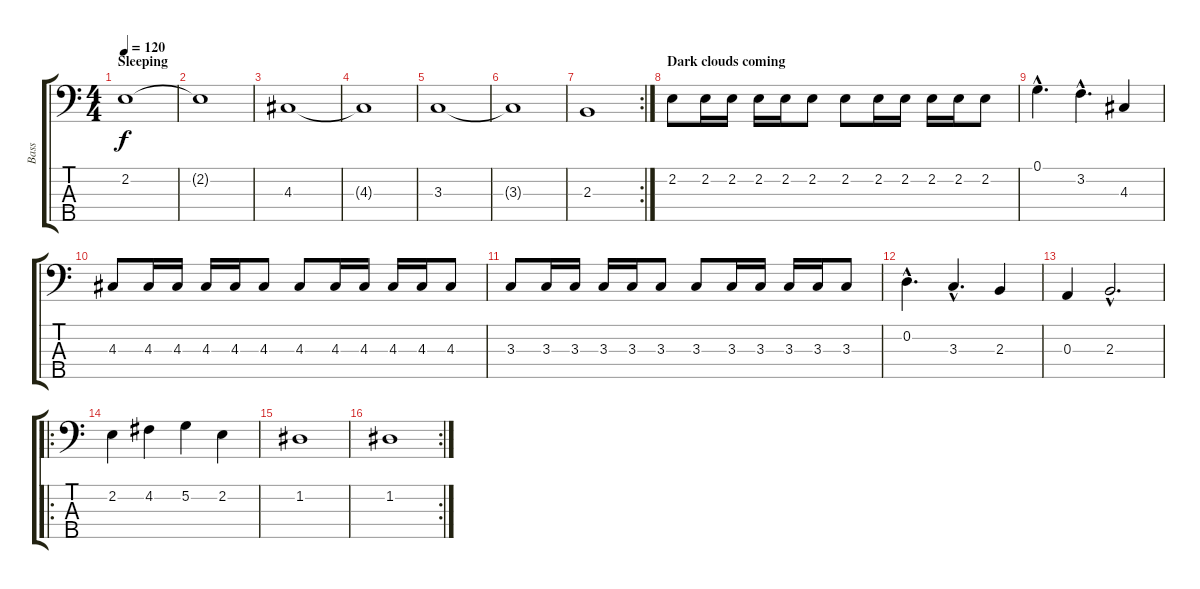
\track ("Bass" "Bass") {instrument electricbassfinger}
\staff {score tabs}
\tuning (G2 D2 A1 E1 B0) {hide}
\ts (4 4)
\section ("" "Sleeping")
\tempo 120
\clef f4
\ks c
2.2.1{dy f instrument electricbassfinger} |
2.2{t}.1 |
4.3.1 |
4.3{t}.1 |
3.3.1 |
3.3{t}.1 |
\rc 2
2.3.1 |
\section ("" "Dark clouds coming")
2.2.8 2.2.16 2.2.16 2.2.16 2.2.16 2.2.8 2.2.8 2.2.16 2.2.16 2.2.16 2.2.16 2.2.8 |
0.1{hac}.4{d} 3.2{hac}.4{d} 4.3.4 |
4.3.8 4.3.16 4.3.16 4.3.16 4.3.16 4.3.8 4.3.8 4.3.16 4.3.16 4.3.16 4.3.16 4.3.8 |
3.3.8 3.3.16 3.3.16 3.3.16 3.3.16 3.3.8 3.3.8 3.3.16 3.3.16 3.3.16 3.3.16 3.3.8 |
0.2{hac}.4{d} 3.3{hac}.4{d} 2.3.4 |
0.3.4 2.3{hac}.2{d} |
\ro
2.2.4 4.2.4 5.2.4 2.2.4 |
1.2.1 |
\rc 2
1.2.1
